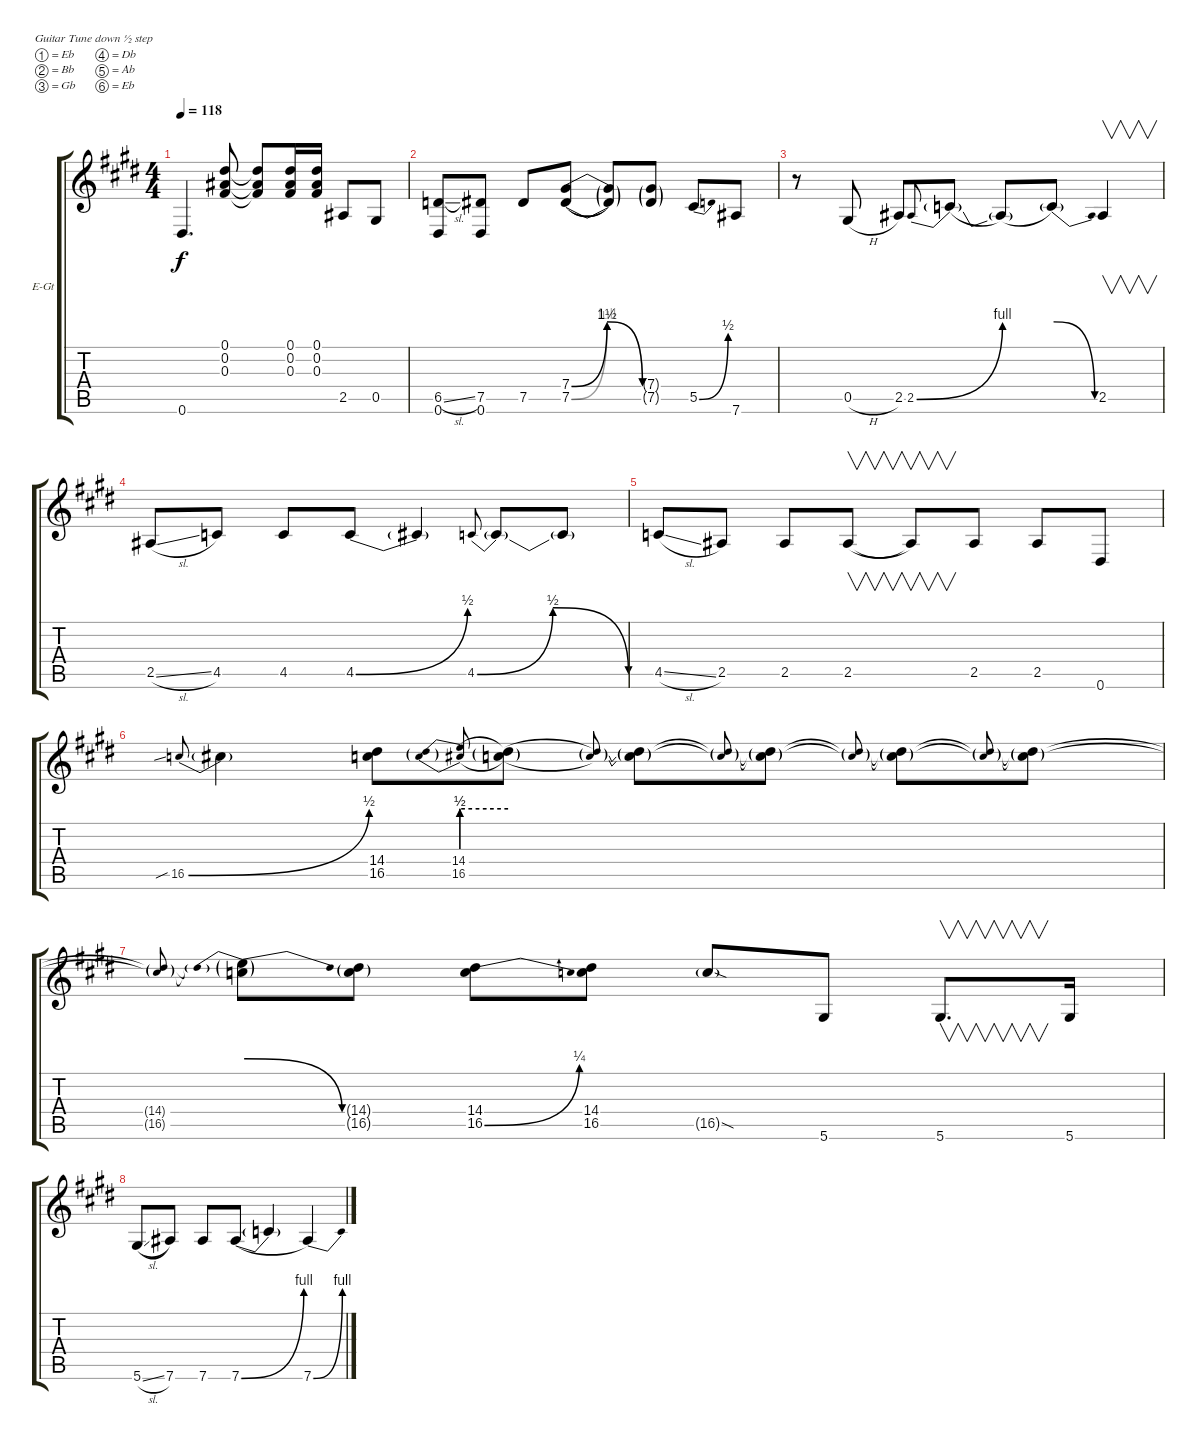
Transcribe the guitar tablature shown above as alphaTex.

\defaultSystemsLayout 4
\bracketExtendMode groupsimilarinstruments
\firstSystemTrackNameOrientation horizontal
\otherSystemsTrackNameOrientation horizontal
\track ("Electric Guitar" "E-Gt") {instrument distortionguitar}
\staff {score tabs}
\tuning (Eb4 Bb3 Gb3 Db3 Ab2 Eb2)
\ts (4 4)
\tempo 118
\clef g2
\ks e
0.6.4{d dy f} (0.1 0.2 0.3).8 (0.1{t} 0.2{t} 0.3{t}).8 (0.1 0.2 0.3).16 (0.1 0.2 0.3).16 2.5.8 0.5.8 |
(0.6 6.5{sl}).8 (7.5 0.6).8 7.5.8 (7.5{be (bendrelease 0 0 10.2 4 20.4 4 30 0)} 7.4{be (bendrelease 0 0 10.2 6 20.4 6 30 0)}).8{legatoorigin} (7.5{t} 7.4{t}).8 (7.5{g} 7.4{g}).8 5.5{be (bend 0 0 15 2)}.8 7.6.8 |
r.8 0.5{h}.8 2.5.8 2.5{be (bend 0 0 15 4)}.8{gr onbeat} 2.5{t}.8{legatoorigin} 2.5{be (hold 0 0 60 0) t}.8 2.5{be (release 0 4 15 0) t}.8 2.5.4{v} |
\scale
0.302752 2.5{sl}.8 4.5.8 4.5.8 4.5{be (bend 0 0 15.6 2)}.8 4.5{t}.4 4.5{be (bendrelease 0 0 10.799999999999999 2 20.4 2 30 0)}.8{gr onbeat} 4.5{t}.8 4.5{t}.8 |
\scale
0.33945 4.5{sl}.8 2.5.8 2.5.8 2.5.8{v legatoorigin} 2.5{t}.8{v} 2.5.8 2.5.8 0.6.8 |
\scale
0.357798 16.5{be (bend 0 0 14.399999999999999 2) sib}.8{gr onbeat} 16.5{t}.4 (16.5 14.4).8 (14.4{be (prebend 0 2 13.2 2)} 16.5{be (prebend 0 2 12.6 2)}).8{gr onbeat} (16.5{be (hold 0 0 60 0) t} 14.4{be (hold 0 0 60 0) t}).8 (14.4{t} 16.5{t}).8{gr onbeat} (14.4{t} 16.5{t}).8 (14.4{t} 16.5{t}).8{gr onbeat} (16.5{t} 14.4{t}).8 (14.4{t} 16.5{t}).8{gr onbeat} (14.4{t} 16.5{t}).8 (16.5{t} 14.4{t}).8{gr onbeat} (16.5{t} 14.4{t}).8 |
\scale
0.392857 (16.5{t} 14.4{t}).8{gr onbeat} (14.4{be (prebendrelease 0 2 15 0) t} 16.5{t}).8 (14.4{g} 16.5{g}).8 (14.4 16.5{be (bend 0 0 17.4 1)}).8 (16.5 14.4).8 16.5{sod g}.8 5.6.8 5.6.8{v d} 5.6.16 |
\scale
0.333333 5.6{sl}.8{legatoorigin} 7.6.8 7.6.8 7.6{be (bend 0 0 15 4)}.8{legatoorigin} 7.6{t}.4{legatoorigin} 7.6{be (bend 0 0 15 4)}.4{legatoorigin}
